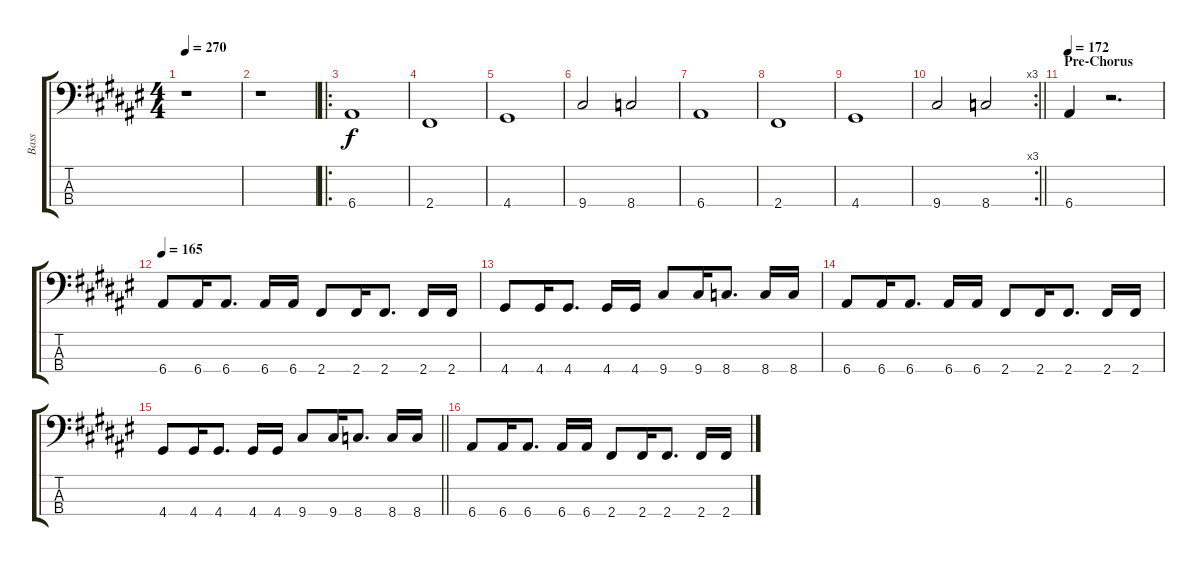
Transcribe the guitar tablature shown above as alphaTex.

\track ("Bass" "Bass") {instrument electricbasspick}
\staff {score tabs}
\tuning (G2 D2 A1 E1) {hide}
\ts (4 4)
\tempo 270
\clef f4
\ks f#
r.1{dy f instrument electricbasspick} |
r.1 |
\ro
\ks d#minor
6.4.1 |
2.4.1 |
4.4.1 |
9.4.2 8.4.2 |
6.4.1 |
2.4.1 |
4.4.1 |
\rc 3
\barLineRight lightlight
9.4.2 8.4.2 |
\section ("" "Pre-Chorus")
\tempo 172
\ks f#
6.4.4 r.2{d} |
\tempo 165
\ks d#minor
6.4.8 6.4.16 6.4.8{d} 6.4.16 6.4.16 2.4.8 2.4.16 2.4.8{d} 2.4.16 2.4.16 |
4.4.8 4.4.16 4.4.8{d} 4.4.16 4.4.16 9.4.8 9.4.16 8.4.8{d} 8.4.16 8.4.16 |
6.4.8 6.4.16 6.4.8{d} 6.4.16 6.4.16 2.4.8 2.4.16 2.4.8{d} 2.4.16 2.4.16 |
\barLineRight lightlight
4.4.8 4.4.16 4.4.8{d} 4.4.16 4.4.16 9.4.8 9.4.16 8.4.8{d} 8.4.16 8.4.16 |
6.4.8 6.4.16 6.4.8{d} 6.4.16 6.4.16 2.4.8 2.4.16 2.4.8{d} 2.4.16 2.4.16
